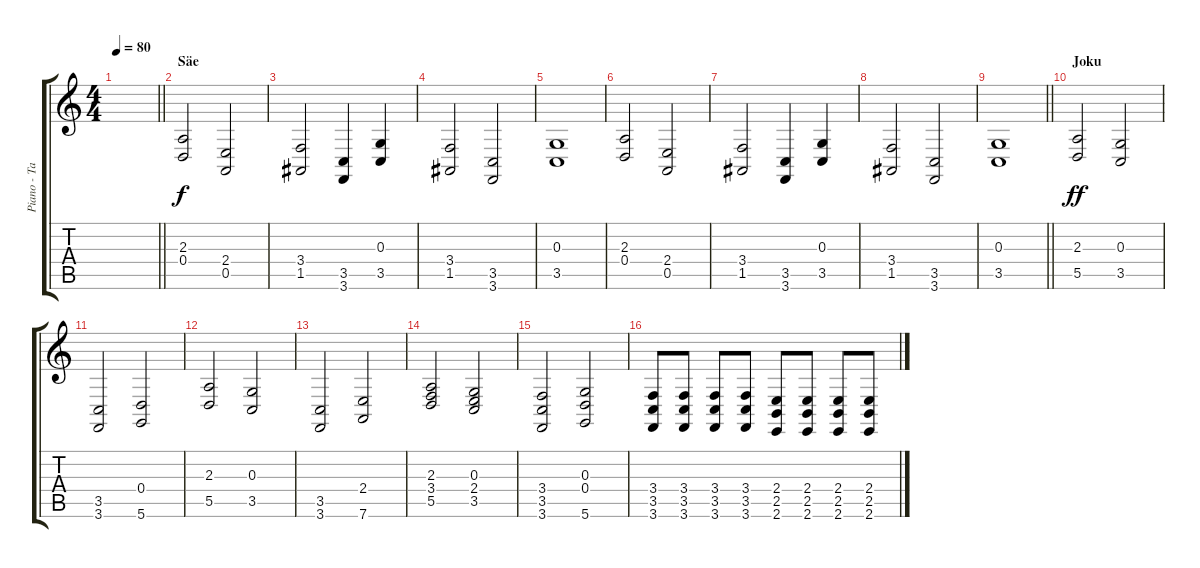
\track ("Piano - Tausta" "Piano - Ta") {instrument acousticgrandpiano}
\staff {score tabs}
\tuning (E4 B3 G3 D3 A2 D2) {hide}
\ts (4 4)
\tempo 80
\clef g2
\barLineRight lightlight
\ks c
|
\section ("" "Säe")
(2.3 0.4).2 (2.4 0.5).2 |
(3.4 1.5).2 (3.5 3.6).4 (0.3 3.5).4 |
(3.4 1.5).2 (3.5 3.6).2 |
(0.3 3.5).1 |
(2.3 0.4).2 (2.4 0.5).2 |
(3.4 1.5).2 (3.5 3.6).4 (0.3 3.5).4 |
(3.4 1.5).2 (3.5 3.6).2 |
\barLineRight lightlight
(0.3 3.5).1 |
\section ("" "Joku")
(2.3 5.5).2{dy ff} (0.3 3.5).2 |
(3.5 3.6).2 (0.4 5.6).2 |
(2.3 5.5).2 (0.3 3.5).2 |
(3.5 3.6).2 (2.4 7.6).2 |
(2.3 3.4 5.5).2 (0.3 2.4 3.5).2 |
(3.4 3.5 3.6).2 (0.3 0.4 5.6).2 |
(3.4 3.5 3.6).8 (3.4 3.5 3.6).8 (3.4 3.5 3.6).8 (3.4 3.5 3.6).8 (2.4 2.5 2.6).8 (2.4 2.5 2.6).8 (2.4 2.5 2.6).8 (2.4 2.5 2.6).8
